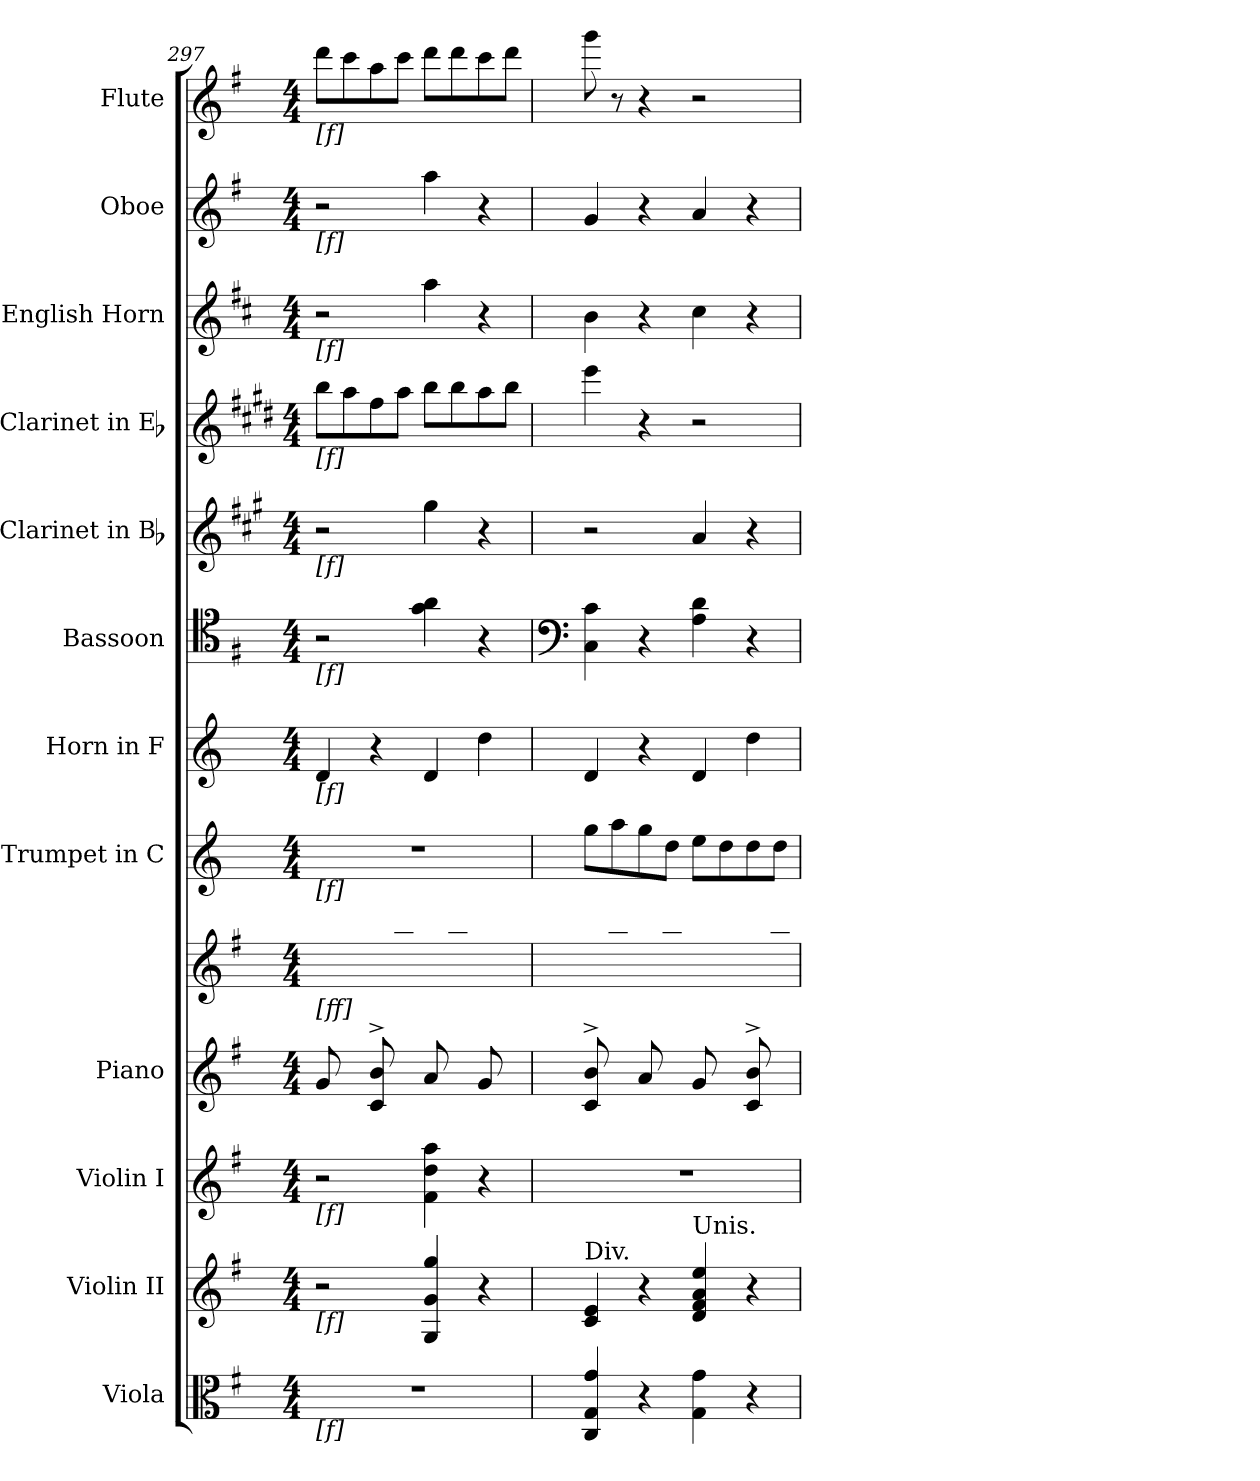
**kern	**kern	**kern	**kern	**kern	**kern	**kern	**kern	**kern	**kern	**kern	**kern	**kern
*part12	*part11	*part10	*part9	*part9	*part8	*part7	*part6	*part5	*part4	*part3	*part2	*part1
*staff13	*staff12	*staff11	*staff10	*staff9	*staff8	*staff7	*staff6	*staff5	*staff4	*staff3	*staff2	*staff1
*I"Viola	*I"Violin II	*I"Violin I	*I"Piano	*	*I"Trumpet in C	*I"Horn in F	*I"Bassoon	*I"Clarinet in Bb	*I"Clarinet in Eb	*I"English Horn	*I"Oboe	*I"Flute
*I'Vla.	*I'Vln. II	*I'Vln. I	*I'Pno.	*	*	*I'Hn.	*I'Bsn.	*I'Cl.	*	*I'Eng. Hn.	*I'Ob.	*I'Fl.
!!LO:PB:g=z
*clefC3	*clefG2	*clefG2	*clefG2	*clefG2	*clefG2	*clefG2	*clefC4	*clefG2	*clefG2	*clefG2	*clefG2	*clefG2
*	*	*	*	*	*	*ITrd4c7	*	*ITrd1c2	*ITrd-2c-3	*ITrd4c7	*	*
*k[f#]	*k[f#]	*k[f#]	*k[f#]	*k[f#]	*k[]	*k[b-]	*k[f#]	*k[f#]	*k[f#]	*k[f#]	*k[f#]	*k[f#]
*G:	*G:	*G:	*G:	*G:	*C:	*F:	*G:	*G:	*G:	*G:	*G:	*G:
*M4/4	*M4/4	*M4/4	*M4/4	*M4/4	*M4/4	*M4/4	*M4/4	*M4/4	*M4/4	*M4/4	*M4/4	*M4/4
*MM232	*MM232	*MM232	*MM232	*MM232	*MM232	*MM232	*MM232	*MM232	*MM232	*MM232	*MM232	*MM232
=297	=297	=297	=297	=297	=297	=297	=297	=297	=297	=297	=297	=297
*	*	*	*^	*	*	*	*	*	*	*	*	*
!	!	!	!	!	!	!	!	!	!	!	!	!	!LO:TX:b:t=[f]
!	!	!	!	!	!	!	!	!	!	!	!	!LO:TX:b:t=[f]	!
!	!	!	!	!	!	!	!	!	!	!	!LO:TX:b:t=[f]	!	!
!	!	!	!	!	!	!	!	!	!	!LO:TX:b:t=[f]	!	!	!
!	!	!	!	!	!	!	!	!	!LO:TX:b:t=[f]	!	!	!	!
!	!	!	!	!	!	!	!	!LO:TX:b:t=[f]	!	!	!	!	!
!	!	!	!	!	!	!	!LO:TX:b:t=[f]	!	!	!	!	!	!
!	!	!	!	!	!	!LO:TX:b:t=[f]	!	!	!	!	!	!	!
!	!	!	!	!	!LO:TX:b:t=[ff]	!	!	!	!	!	!	!	!
!	!	!LO:TX:b:t=[f]	!	!	!	!	!	!	!	!	!	!	!
!	!LO:TX:b:t=[f]	!	!	!	!	!	!	!	!	!	!	!	!
!LO:TX:b:t=[f]	!	!	!	!	!	!	!	!	!	!	!	!	!
1r	2r	2r	8gi/L	1ryy	8ryy	1r	4Gi/	2r	2r	8dddi\L	2r	2r	8dddi\L
.	.	.	8ryy	.	8cci\ 8eei 8ggi	.	.	.	.	8ccci\	.	.	8ccci\
.	.	.	8ci/^ 8bi^	.	8ryy	.	4r	.	.	8aai\	.	.	8aai\
.	.	.	8ryy	.	8cci\^ 8eei^ 8bbi^J	.	.	.	.	8ccci\J	.	.	8ccci\J
.	4Gi/ 4gi 4ggi	4f#i\ 4ddi 4aai	8ai/L	.	8ryy	.	4Gi/	4gi\ 4ai	4ff#i\	8dddi\L	4ddi\	4aai\	8dddi\L
.	.	.	8ryy	.	8cci\ 8eei 8aai	.	.	.	.	8dddi\	.	.	8dddi\
.	4r	4r	8gi/	.	8ryy	.	4gi\	4r	4r	8ccci\	4r	4r	8ccci\
.	.	.	8ryy	.	8cci\ 8eei 8ggiJ	.	.	.	.	8dddi\J	.	.	8dddi\J
=298	=298	=298	=298	=298	=298	=298	=298	=298	=298	=298	=298	=298	=298
*	*	*	*	*	*	*	*	*clefF4	*	*	*	*	*
!	!LO:TX:a:t=Div.	!	!	!	!	!	!	!	!	!	!	!	!
4Ci/ 4Gi 4gi	4ci/ 4ei	1r	8ci/^ 8bi^L	1ryy	8ryy	8ggi\L	4Gi/	4Ci\ 4ci	2r	4gggi\	4ei\	4gi/	8gggi\
.	.	.	8ryy	.	8cci\^ 8eei^ 8bbi^	8aai\	.	.	.	.	.	.	8r
4r	4r	.	8ai/	.	8ryy	8ggi\	4r	4r	.	4r	4r	4r	4r
.	.	.	8ryy	.	8cci\ 8eei 8aaiJ	8ddi\J	.	.	.	.	.	.	.
!	!LO:TX:a:t=Unis.	!	!	!	!	!	!	!	!	!	!	!	!
4Gi\ 4gi	4di/ 4f#i 4ai 4eei	.	8gi/L	.	8ryy	8eei\L	4Gi/	4Ai\ 4di	4gi/	2r	4f#i\	4ai/	2r
.	.	.	8ryy	.	8cci\ 8eei 8ggi	8ddi\	.	.	.	.	.	.	.
4r	4r	.	8ci/^ 8bi^	.	8ryy	8ddi\	4gi\	4r	4r	.	4r	4r	.
.	.	.	8ryy	.	8cci\^ 8eei^ 8bbi^J	8ddi\J	.	.	.	.	.	.	.
*	*	*	*v	*v	*	*	*	*	*	*	*	*	*
=	=	=	=	=	=	=	=	=	=	=	=	=
*-	*-	*-	*-	*-	*-	*-	*-	*-	*-	*-	*-	*-
